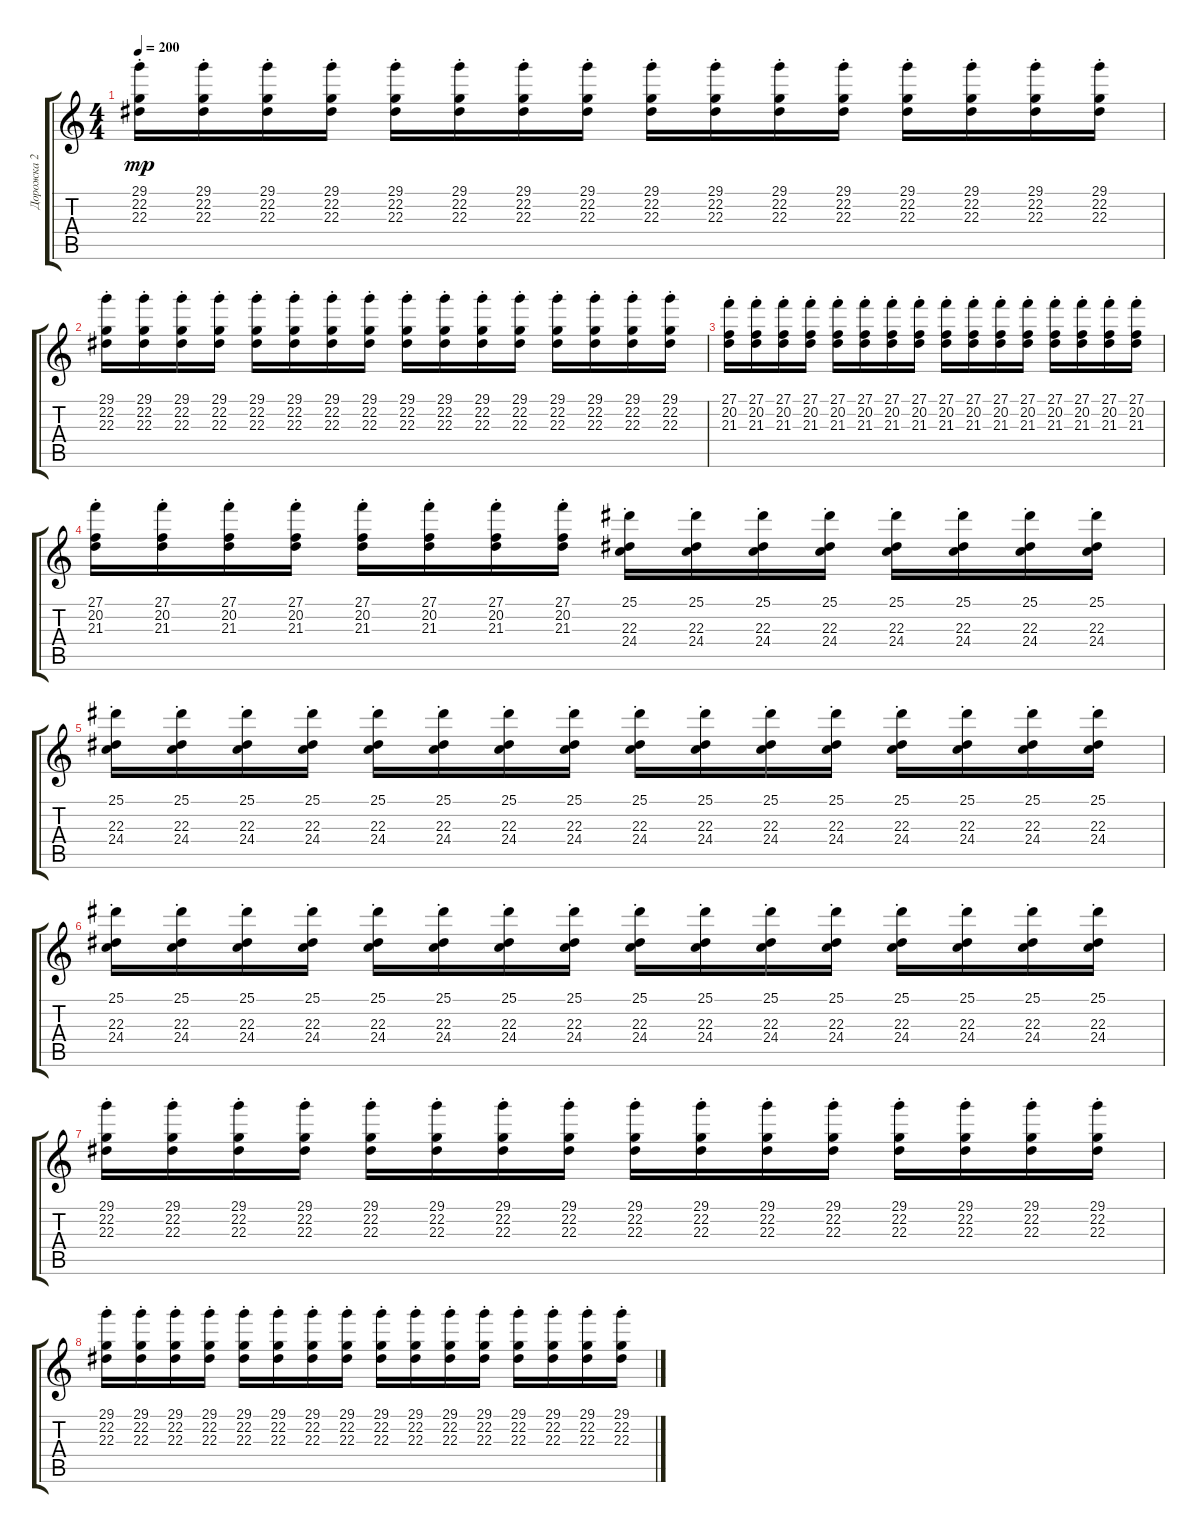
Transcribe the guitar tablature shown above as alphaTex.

\track ("Дорожка 2" "Дорожка 2") {instrument pad8sweep}
\staff {score tabs}
\tuning (D4 A3 F3 C3 G2 C2) {hide}
\ts (4 4)
\tempo 200
\clef g2
\ks c
(29.1 22.2{st} 22.3{st}).16{dy mp} (29.1 22.2{st} 22.3{st}).16 (29.1 22.2{st} 22.3{st}).16 (29.1 22.2{st} 22.3{st}).16 (29.1 22.2{st} 22.3{st}).16 (29.1 22.2{st} 22.3{st}).16 (29.1 22.2{st} 22.3{st}).16 (29.1 22.2{st} 22.3{st}).16 (29.1 22.2{st} 22.3{st}).16 (29.1 22.2{st} 22.3{st}).16 (29.1 22.2{st} 22.3{st}).16 (29.1 22.2{st} 22.3{st}).16 (29.1 22.2{st} 22.3{st}).16 (29.1 22.2{st} 22.3{st}).16 (29.1 22.2{st} 22.3{st}).16 (29.1 22.2{st} 22.3{st}).16 |
(29.1 22.2{st} 22.3{st}).16 (29.1 22.2{st} 22.3{st}).16 (29.1 22.2{st} 22.3{st}).16 (29.1 22.2{st} 22.3{st}).16 (29.1 22.2{st} 22.3{st}).16 (29.1 22.2{st} 22.3{st}).16 (29.1 22.2{st} 22.3{st}).16 (29.1 22.2{st} 22.3{st}).16 (29.1 22.2{st} 22.3{st}).16 (29.1 22.2{st} 22.3{st}).16 (29.1 22.2{st} 22.3{st}).16 (29.1 22.2{st} 22.3{st}).16 (29.1 22.2{st} 22.3{st}).16 (29.1 22.2{st} 22.3{st}).16 (29.1 22.2{st} 22.3{st}).16 (29.1 22.2{st} 22.3{st}).16 |
(27.1 20.2{st} 21.3{st}).16 (27.1 20.2{st} 21.3{st}).16 (27.1 20.2{st} 21.3{st}).16 (27.1 20.2{st} 21.3{st}).16 (27.1 20.2{st} 21.3{st}).16 (27.1 20.2{st} 21.3{st}).16 (27.1 20.2{st} 21.3{st}).16 (27.1 20.2{st} 21.3{st}).16 (27.1 20.2{st} 21.3{st}).16 (27.1 20.2{st} 21.3{st}).16 (27.1 20.2{st} 21.3{st}).16 (27.1 20.2{st} 21.3{st}).16 (27.1 20.2{st} 21.3{st}).16 (27.1 20.2{st} 21.3{st}).16 (27.1 20.2{st} 21.3{st}).16 (27.1 20.2{st} 21.3{st}).16 |
(27.1 20.2{st} 21.3{st}).16 (27.1 20.2{st} 21.3{st}).16 (27.1 20.2{st} 21.3{st}).16 (27.1 20.2{st} 21.3{st}).16 (27.1 20.2{st} 21.3{st}).16 (27.1 20.2{st} 21.3{st}).16 (27.1 20.2{st} 21.3{st}).16 (27.1 20.2{st} 21.3{st}).16 (25.1 22.3{st} 24.4{st}).16 (25.1 22.3{st} 24.4{st}).16 (25.1 22.3{st} 24.4{st}).16 (25.1 22.3{st} 24.4{st}).16 (25.1 22.3{st} 24.4{st}).16 (25.1 22.3{st} 24.4{st}).16 (25.1 22.3{st} 24.4{st}).16 (25.1 22.3{st} 24.4{st}).16 |
(25.1 22.3{st} 24.4{st}).16 (25.1 22.3{st} 24.4{st}).16 (25.1 22.3{st} 24.4{st}).16 (25.1 22.3{st} 24.4{st}).16 (25.1 22.3{st} 24.4{st}).16 (25.1 22.3{st} 24.4{st}).16 (25.1 22.3{st} 24.4{st}).16 (25.1 22.3{st} 24.4{st}).16 (25.1 22.3{st} 24.4{st}).16 (25.1 22.3{st} 24.4{st}).16 (25.1 22.3{st} 24.4{st}).16 (25.1 22.3{st} 24.4{st}).16 (25.1 22.3{st} 24.4{st}).16 (25.1 22.3{st} 24.4{st}).16 (25.1 22.3{st} 24.4{st}).16 (25.1 22.3{st} 24.4{st}).16 |
(25.1 22.3{st} 24.4{st}).16 (25.1 22.3{st} 24.4{st}).16 (25.1 22.3{st} 24.4{st}).16 (25.1 22.3{st} 24.4{st}).16 (25.1 22.3{st} 24.4{st}).16 (25.1 22.3{st} 24.4{st}).16 (25.1 22.3{st} 24.4{st}).16 (25.1 22.3{st} 24.4{st}).16 (25.1 22.3{st} 24.4{st}).16 (25.1 22.3{st} 24.4{st}).16 (25.1 22.3{st} 24.4{st}).16 (25.1 22.3{st} 24.4{st}).16 (25.1 22.3{st} 24.4{st}).16 (25.1 22.3{st} 24.4{st}).16 (25.1 22.3{st} 24.4{st}).16 (25.1 22.3{st} 24.4{st}).16 |
(29.1 22.2{st} 22.3{st}).16 (29.1 22.2{st} 22.3{st}).16 (29.1 22.2{st} 22.3{st}).16 (29.1 22.2{st} 22.3{st}).16 (29.1 22.2{st} 22.3{st}).16 (29.1 22.2{st} 22.3{st}).16 (29.1 22.2{st} 22.3{st}).16 (29.1 22.2{st} 22.3{st}).16 (29.1 22.2{st} 22.3{st}).16 (29.1 22.2{st} 22.3{st}).16 (29.1 22.2{st} 22.3{st}).16 (29.1 22.2{st} 22.3{st}).16 (29.1 22.2{st} 22.3{st}).16 (29.1 22.2{st} 22.3{st}).16 (29.1 22.2{st} 22.3{st}).16 (29.1 22.2{st} 22.3{st}).16 |
(29.1 22.2{st} 22.3{st}).16 (29.1 22.2{st} 22.3{st}).16 (29.1 22.2{st} 22.3{st}).16 (29.1 22.2{st} 22.3{st}).16 (29.1 22.2{st} 22.3{st}).16 (29.1 22.2{st} 22.3{st}).16 (29.1 22.2{st} 22.3{st}).16 (29.1 22.2{st} 22.3{st}).16 (29.1 22.2{st} 22.3{st}).16 (29.1 22.2{st} 22.3{st}).16 (29.1 22.2{st} 22.3{st}).16 (29.1 22.2{st} 22.3{st}).16 (29.1 22.2{st} 22.3{st}).16 (29.1 22.2{st} 22.3{st}).16 (29.1 22.2{st} 22.3{st}).16 (29.1 22.2{st} 22.3{st}).16
